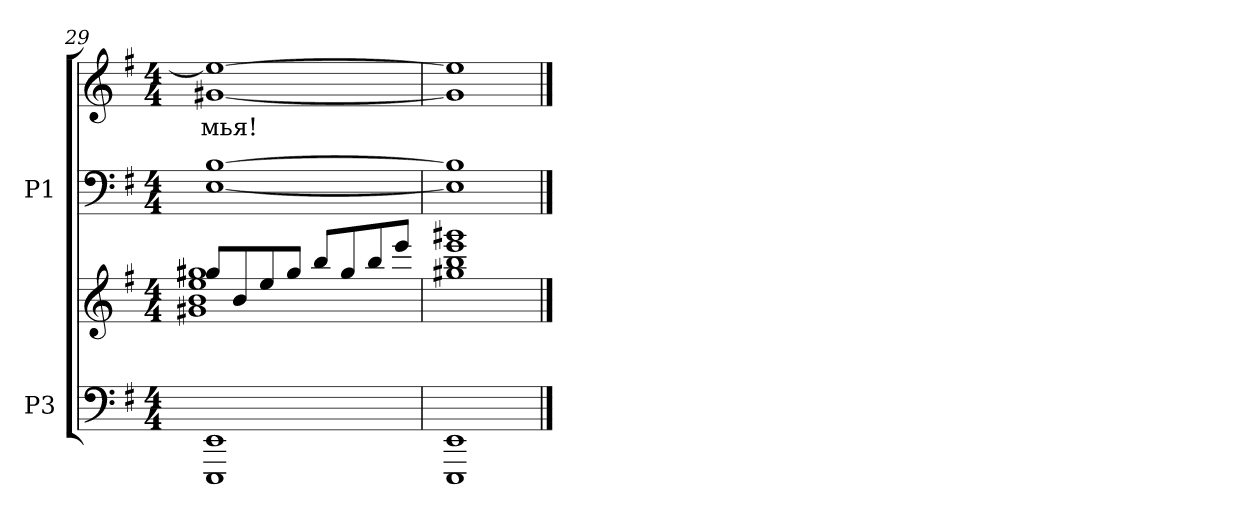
**kern	**kern	**kern	**kern	**text
*part2	*part2	*part1	*part1	*part1
*staff4	*staff3	*staff2	*staff1	*staff1
*I"P3	*	*I"P1	*	*
*clefF4	*clefG2	*clefF4	*clefG2	*
*k[f#]	*k[f#]	*k[f#]	*k[f#]	*
*e:	*e:	*e:	*e:	*
*M4/4	*M4/4	*M4/4	*M4/4	*
=29	=29	=29	=29	=29
*	*^	*	*^	*
!	!	!	!	!	!	!LO:LY:b:color=#000000
1EEEi 1EEi	8gg#Xi/L	1g#Xi 1bi 1eei 1gg#i	[<1Ei [>1Bi	1eei_>	[<1g#Xi	-мья!
.	8bi/	.	.	.	.	.
.	8eei/	.	.	.	.	.
.	8gg#i/J	.	.	.	.	.
.	8bbi/L	.	.	.	.	.
.	8gg#i/	.	.	.	.	.
.	8bbi/	.	.	.	.	.
.	8eeei/J	.	.	.	.	.
*	*	*	*	*v	*v	*
=30	=30	=30	=30	=30	=30
1EEEi 1EEi	1ggg#Xi	1gg#Xi 1bbi 1eeei	1Ei] 1Bi]	1g#i] 1eei]	.
*	*v	*v	*	*	*
==	==	==	==	==
*-	*-	*-	*-	*-
